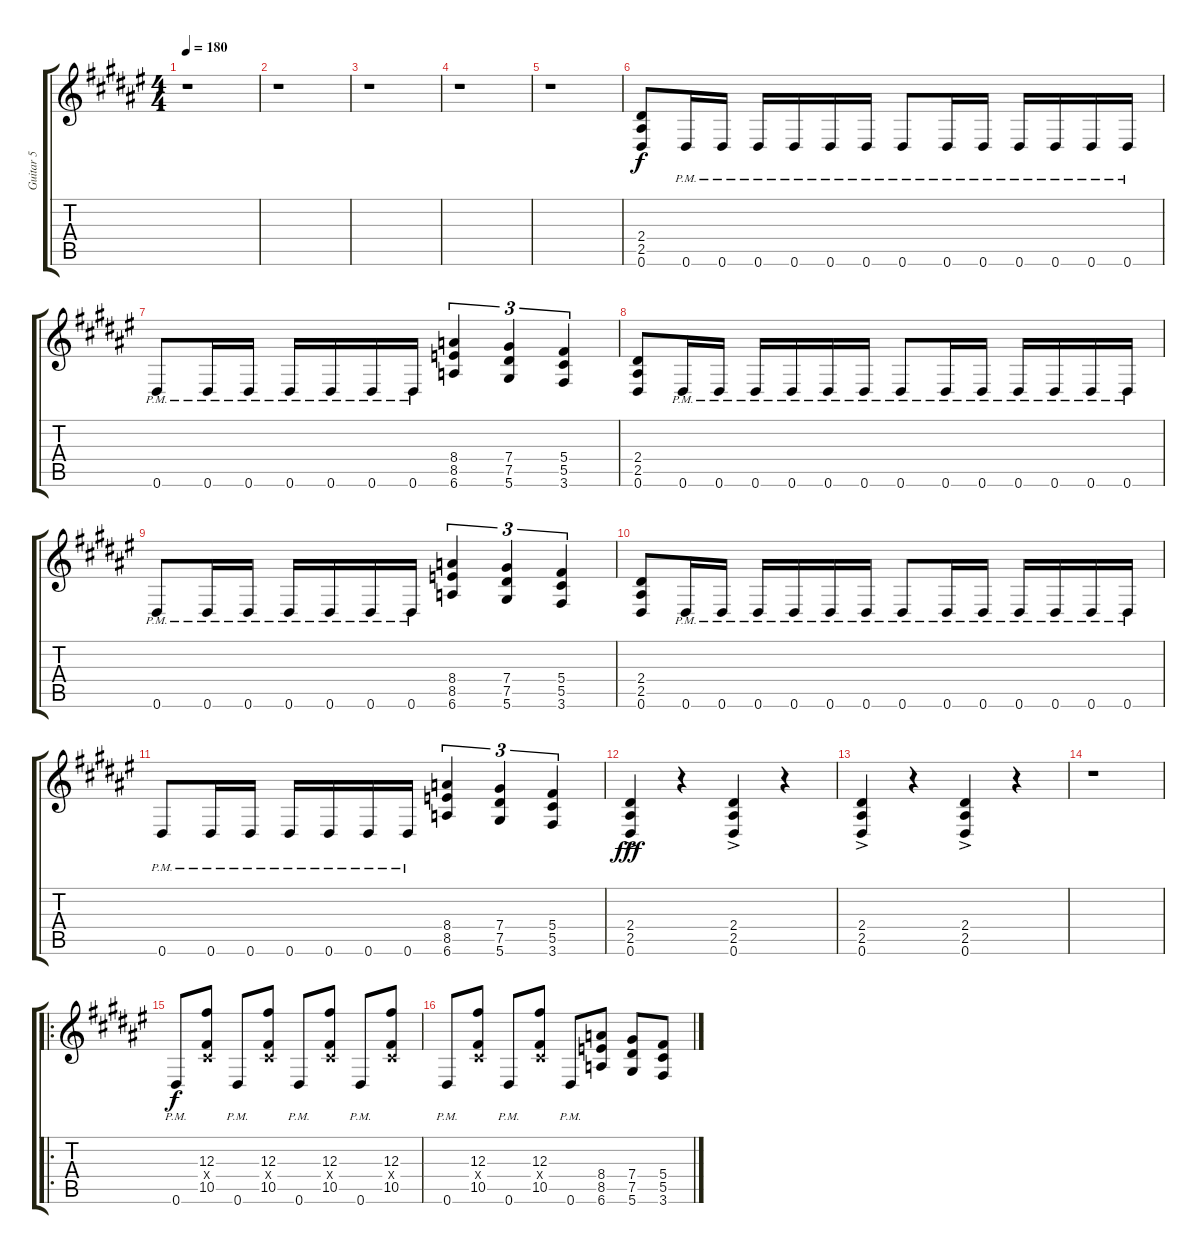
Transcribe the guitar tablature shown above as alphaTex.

\track ("Guitar 5" "Guitar 5") {instrument distortionguitar}
\staff {score tabs}
\tuning (Eb4 Bb3 Gb3 Db3 Ab2 Eb2) {hide}
\ts (4 4)
\tempo 180
\clef g2
\ks f#
r.1{dy f} |
r.1 |
r.1 |
r.1 |
r.1 |
(2.4 2.5 0.6).8 0.6{pm}.16 0.6{pm}.16 0.6{pm}.16 0.6{pm}.16 0.6{pm}.16 0.6{pm}.16 0.6{pm}.8 0.6{pm}.16 0.6{pm}.16 0.6{pm}.16 0.6{pm}.16 0.6{pm}.16 0.6{pm}.16 |
0.6{pm}.8 0.6{pm}.16 0.6{pm}.16 0.6{pm}.16 0.6{pm}.16 0.6{pm}.16 0.6{pm}.16 (8.4 8.5 6.6).4{tu (3 2)} (7.4 7.5 5.6).4{tu (3 2)} (5.4 5.5 3.6).4{tu (3 2)} |
(2.4 2.5 0.6).8 0.6{pm}.16 0.6{pm}.16 0.6{pm}.16 0.6{pm}.16 0.6{pm}.16 0.6{pm}.16 0.6{pm}.8 0.6{pm}.16 0.6{pm}.16 0.6{pm}.16 0.6{pm}.16 0.6{pm}.16 0.6{pm}.16 |
0.6{pm}.8 0.6{pm}.16 0.6{pm}.16 0.6{pm}.16 0.6{pm}.16 0.6{pm}.16 0.6{pm}.16 (8.4 8.5 6.6).4{tu (3 2)} (7.4 7.5 5.6).4{tu (3 2)} (5.4 5.5 3.6).4{tu (3 2)} |
(2.4 2.5 0.6).8 0.6{pm}.16 0.6{pm}.16 0.6{pm}.16 0.6{pm}.16 0.6{pm}.16 0.6{pm}.16 0.6{pm}.8 0.6{pm}.16 0.6{pm}.16 0.6{pm}.16 0.6{pm}.16 0.6{pm}.16 0.6{pm}.16 |
0.6{pm}.8 0.6{pm}.16 0.6{pm}.16 0.6{pm}.16 0.6{pm}.16 0.6{pm}.16 0.6{pm}.16 (8.4 8.5 6.6).4{tu (3 2)} (7.4 7.5 5.6).4{tu (3 2)} (5.4 5.5 3.6).4{tu (3 2)} |
(2.4{ac} 2.5{ac} 0.6{ac}).4{dy fff} r.4 (2.4{ac} 2.5{ac} 0.6{ac}).4 r.4 |
(2.4{ac} 2.5{ac} 0.6{ac}).4 r.4 (2.4{ac} 2.5{ac} 0.6{ac}).4 r.4 |
r.1 |
\ro
0.6{pm}.8{dy f} (12.3 0.4{x} 10.5).8 0.6{pm}.8 (12.3 0.4{x} 10.5).8 0.6{pm}.8 (12.3 0.4{x} 10.5).8 0.6{pm}.8 (12.3 0.4{x} 10.5).8 |
0.6{pm}.8 (12.3 0.4{x} 10.5).8 0.6{pm}.8 (12.3 0.4{x} 10.5).8 0.6{pm}.8 (8.4 8.5 6.6).8 (7.4 7.5 5.6).8 (5.4 5.5 3.6).8
